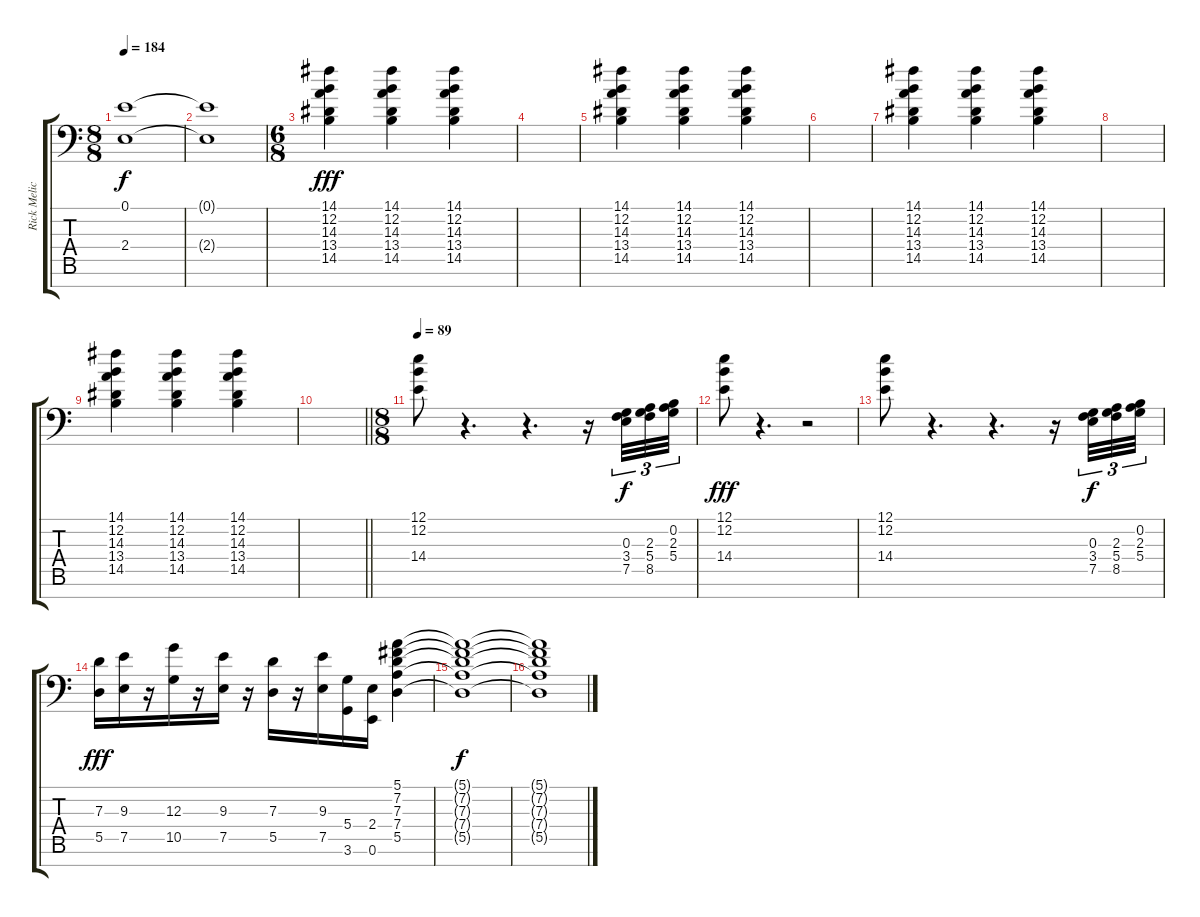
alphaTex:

\track ("Rick Melick Keyboards" "Rick Melic") {instrument drawbarorgan}
\staff {score tabs}
\tuning (E4 B3 G3 D3 A2 E2 E1) {hide}
\ts (8 8)
\tempo 184
\clef f4
\ks c
(0.1{t} 2.4{t}).1{dy f} |
(0.1{t} 2.4{t}).1 |
\ts (6 8)
(14.1 12.2 14.3 13.4 14.5).4{dy fff} (14.1 12.2 14.3 13.4 14.5).4 (14.1 12.2 14.3 13.4 14.5).4 |
|
(14.1 12.2 14.3 13.4 14.5).4 (14.1 12.2 14.3 13.4 14.5).4 (14.1 12.2 14.3 13.4 14.5).4 |
|
(14.1 12.2 14.3 13.4 14.5).4 (14.1 12.2 14.3 13.4 14.5).4 (14.1 12.2 14.3 13.4 14.5).4 |
|
(14.1 12.2 14.3 13.4 14.5).4 (14.1 12.2 14.3 13.4 14.5).4 (14.1 12.2 14.3 13.4 14.5).4 |
\barLineRight lightlight
|
\ts (8 8)
\tempo 89
(12.1 12.2 14.4).8 r.4{d} r.4{d} r.16 (0.3 3.4 7.5).32{tu (3 2) dy f} (2.3 5.4 8.5).32{tu (3 2)} (0.2 2.3 5.4).32{tu (3 2)} |
(12.1 12.2 14.4).8{dy fff} r.4{d} r.2 |
(12.1 12.2 14.4).8 r.4{d} r.4{d} r.16 (0.3 3.4 7.5).32{tu (3 2) dy f} (2.3 5.4 8.5).32{tu (3 2)} (0.2 2.3 5.4).32{tu (3 2)} |
(7.3 5.5).16{dy fff} (9.3 7.5).16 r.16 (12.3 10.5).16 r.16 (9.3 7.5).16 r.16 (7.3 5.5).16 r.16 (9.3 7.5).16 (5.4 3.6).16 (2.4 0.6).16 (5.1 7.2 7.3 7.4 5.5).4 |
(5.1{t} 7.2{t} 7.3{t} 7.4{t} 5.5{t}).1{dy f} |
(5.1{t} 7.2{t} 7.3{t} 7.4{t} 5.5{t}).1
